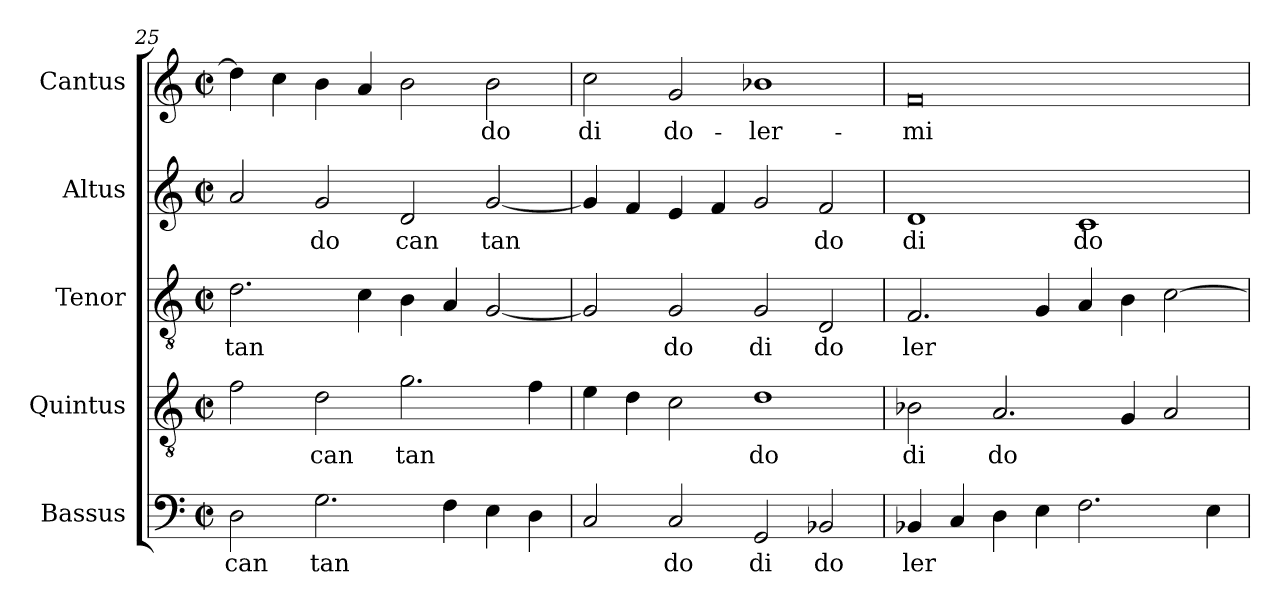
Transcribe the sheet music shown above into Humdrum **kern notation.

**kern	**text	**kern	**text	**kern	**text	**kern	**text	**kern	**text
*part5	*part5	*part4	*part4	*part3	*part3	*part2	*part2	*part1	*part1
*staff5	*staff5	*staff4	*staff4	*staff3	*staff3	*staff2	*staff2	*staff1	*staff1
*I"Bassus	*	*I"Quintus	*	*I"Tenor	*	*I"Altus	*	*I"Cantus	*
*clefF4	*	*clefGv2	*	*clefGv2	*	*clefG2	*	*clefG2	*
*k[]	*	*k[]	*	*k[]	*	*k[]	*	*k[]	*
*C:	*	*C:	*	*C:	*	*C:	*	*C:	*
*M2/2	*	*M2/2	*	*M2/2	*	*M2/2	*	*M2/2	*
*met(c|)	*	*met(c|)	*	*met(c|)	*	*met(c|)	*	*met(c|)	*
=25	=25	=25	=25	=25	=25	=25	=25	=25	=25
!	!LO:LY:b:cj	!	!LO:LY:b:cj	!	!LO:LY:b:cj	!	!LO:LY:b:cj	!	!LO:LY:b:cj
2D\	can	2f\	.	2.d\	-tan-	2a/	.	4dd\]	.
!	!	!	!	!	!	!	!	!	!LO:LY:b:cj
.	.	.	.	.	.	.	.	4cc\	.
!	!LO:LY:b:cj	!	!LO:LY:b:cj	!	!	!	!LO:LY:b:cj	!	!LO:LY:b:cj
2.G\	tan	2d\	can	.	.	2g/	do	4b\	.
!	!	!	!	!	!LO:LY:b:cj	!	!	!	!LO:LY:b:cj
.	.	.	.	4c\	--	.	.	4a/	.
!	!	!	!LO:LY:b:cj	!	!LO:LY:b:cj	!	!LO:LY:b:cj	!	!LO:LY:b:cj
.	.	2.g\	tan	4B\	--	2d/	can	2b\	.
!	!LO:LY:b:cj	!	!	!	!LO:LY:b:cj	!	!	!	!
4F\	.	.	.	4A/	--	.	.	.	.
!	!LO:LY:b:cj	!	!	!	!LO:LY:b:cj	!	!LO:LY:b:cj	!	!LO:LY:b:cj
4E\	.	.	.	[<2G/	--	[<2g/	tan	2b\	do
!	!LO:LY:b:cj	!	!LO:LY:b:cj	!	!	!	!	!	!
4D\	.	4f\	.	.	.	.	.	.	.
!!LO:PB:g=z
=26	=26	=26	=26	=26	=26	=26	=26	=26	=26
!	!LO:LY:b:cj	!	!LO:LY:b:cj	!	!LO:LY:b:cj	!	!LO:LY:b:cj	!	!LO:LY:b:cj
2C/	.	4e\	.	2G/]	--	4g/]	.	2cc\	di
!	!	!	!LO:LY:b:cj	!	!	!	!LO:LY:b:cj	!	!
.	.	4d\	.	.	.	4f/	.	.	.
!	!LO:LY:b:cj	!	!LO:LY:b:cj	!	!LO:LY:b:cj	!	!LO:LY:b:cj	!	!LO:LY:b:cj
2C/	do	2c\	.	2G/	-do	4e/	.	2g/	do-
!	!	!	!	!	!	!	!LO:LY:b:cj	!	!
.	.	.	.	.	.	4f/	.	.	.
!	!LO:LY:b:cj	!	!LO:LY:b:cj	!	!LO:LY:b:cj	!	!LO:LY:b:cj	!	!LO:LY:b:cj
2GG/	di	1d	do	2G/	di	2g/	.	1b-X	-ler-
!	!LO:LY:b:cj	!	!	!	!LO:LY:b:cj	!	!LO:LY:b:cj	!	!
2BB-X/	do	.	.	2D/	do	2f/	do	.	.
=27	=27	=27	=27	=27	=27	=27	=27	=27	=27
!	!LO:LY:b:cj	!	!LO:LY:b:cj	!	!LO:LY:b:cj	!	!LO:LY:b:cj	!	!LO:LY:b:cj
4BB-X/	ler	2B-X\	di	2.F/	ler	1d	di	0f	-mi
!	!LO:LY:b:cj	!	!	!	!	!	!	!	!
4C/	.	.	.	.	.	.	.	.	.
!	!LO:LY:b:cj	!	!LO:LY:b:cj	!	!	!	!	!	!
4D\	.	2.A/	do	.	.	.	.	.	.
!	!LO:LY:b:cj	!	!	!	!LO:LY:b:cj	!	!	!	!
4E\	.	.	.	4G/	.	.	.	.	.
!	!LO:LY:b:cj	!	!	!	!LO:LY:b:cj	!	!LO:LY:b:cj	!	!
2.F\	.	.	.	4A/	.	1c	do	.	.
!	!	!	!LO:LY:b:cj	!	!LO:LY:b:cj	!	!	!	!
.	.	4G/	.	4B\	.	.	.	.	.
!	!	!	!LO:LY:b:cj	!	!LO:LY:b:cj	!	!	!	!
.	.	2A/	.	[>2c\	.	.	.	.	.
!	!LO:LY:b:cj	!	!	!	!	!	!	!	!
4E\	.	.	.	.	.	.	.	.	.
=	=	=	=	=	=	=	=	=	=
*-	*-	*-	*-	*-	*-	*-	*-	*-	*-
